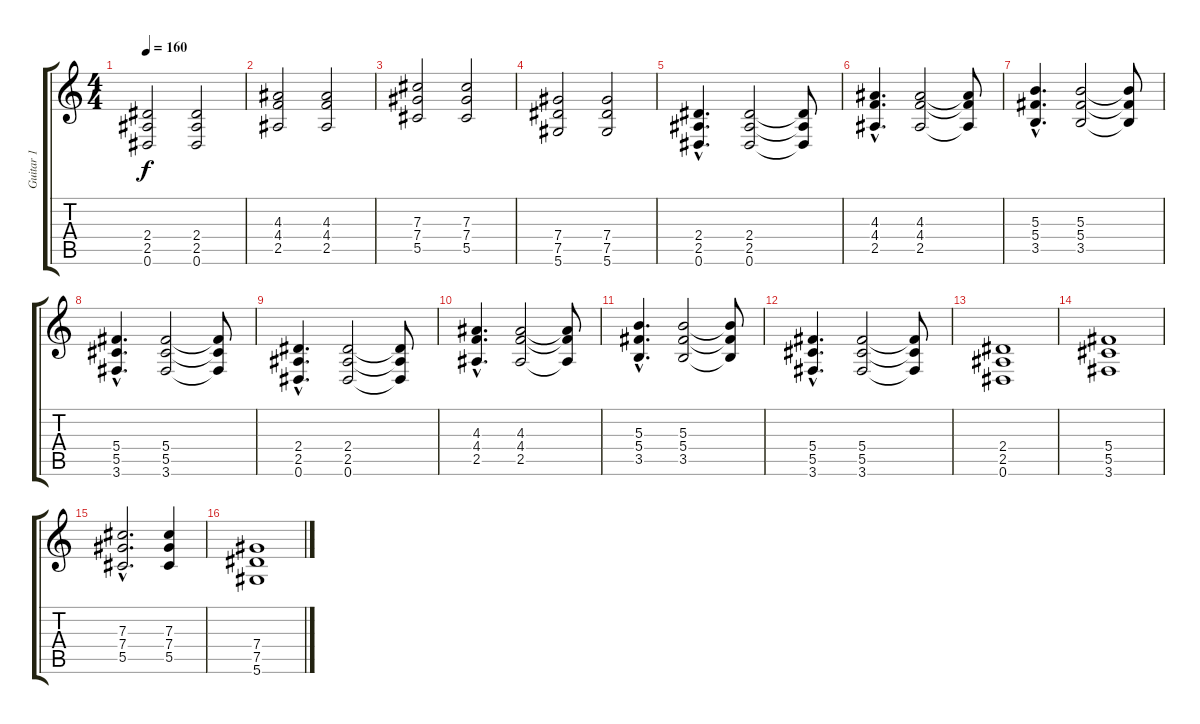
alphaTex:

\track ("Guitar 1" "Guitar 1") {instrument distortionguitar}
\staff {score tabs}
\tuning (Eb4 Bb3 Gb3 Db3 Ab2 Eb2) {hide}
\ts (4 4)
\tempo 160
\clef g2
\ks c
(2.4 2.5 0.6).2{dy f} (2.4 2.5 0.6).2 |
(4.3 4.4 2.5).2 (4.3 4.4 2.5).2 |
(7.3 7.4 5.5).2 (7.3 7.4 5.5).2 |
(7.4 7.5 5.6).2 (7.4 7.5 5.6).2 |
(2.4{hac} 2.5{hac} 0.6{hac}).4{d} (2.4 2.5 0.6).2 (2.4{t} 2.5{t} 0.6{t}).8 |
(4.3{hac} 4.4{hac} 2.5{hac}).4{d} (4.3 4.4 2.5).2 (4.3{t} 4.4{t} 2.5{t}).8 |
(5.3{hac} 5.4{hac} 3.5{hac}).4{d} (5.3 5.4 3.5).2 (5.3{t} 5.4{t} 3.5{t}).8 |
(5.4{hac} 5.5{hac} 3.6{hac}).4{d} (5.4 5.5 3.6).2 (5.4{t} 5.5{t} 3.6{t}).8 |
(2.4{hac} 2.5{hac} 0.6{hac}).4{d} (2.4 2.5 0.6).2 (2.4{t} 2.5{t} 0.6{t}).8 |
(4.3{hac} 4.4{hac} 2.5{hac}).4{d} (4.3 4.4 2.5).2 (4.3{t} 4.4{t} 2.5{t}).8 |
(5.3{hac} 5.4{hac} 3.5{hac}).4{d} (5.3 5.4 3.5).2 (5.3{t} 5.4{t} 3.5{t}).8 |
(5.4{hac} 5.5{hac} 3.6{hac}).4{d} (5.4 5.5 3.6).2 (5.4{t} 5.5{t} 3.6{t}).8 |
(2.4 2.5 0.6).1 |
(5.4 5.5 3.6).1 |
(7.3{hac} 7.4{hac} 5.5{hac}).2{d} (7.3 7.4 5.5).4 |
(7.4 7.5 5.6).1
